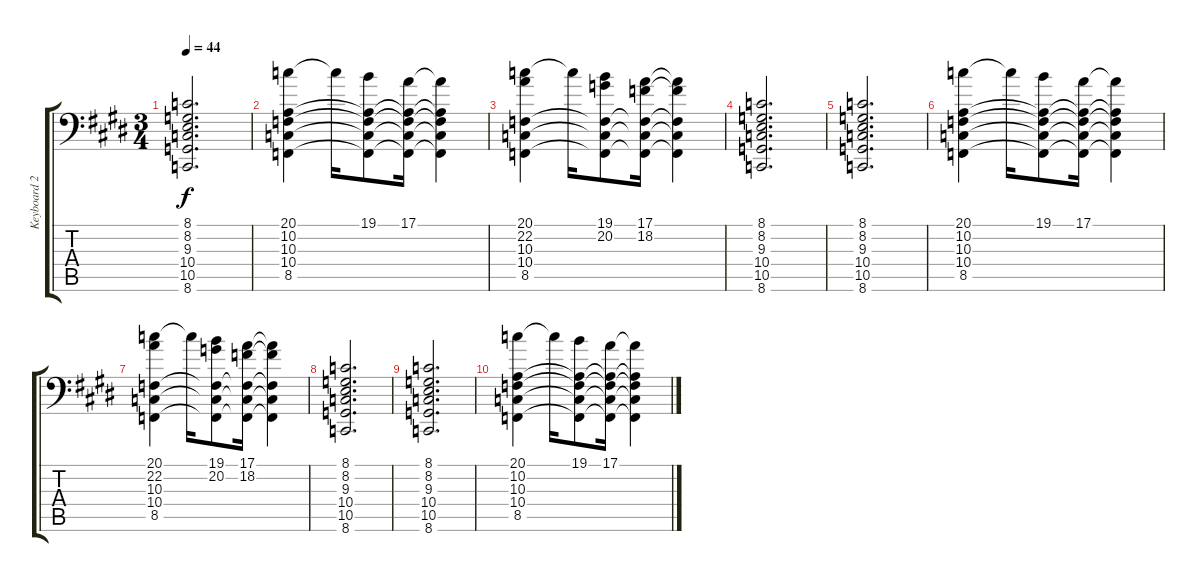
\track ("Keyboard 2" "Keyboard 2") {instrument stringensemble2}
\staff {score tabs}
\tuning (E3 B2 G2 D2 A1 E1) {hide}
\ts (3 4)
\tempo 44
\clef f4
\ks c#minor
(8.1 8.2 9.3 10.4 10.5 8.6).2{d dy f} |
(20.1 10.2 10.3 10.4 8.5).4 20.1{t}.16 (19.1 10.2{t} 10.3{t} 10.4{t} 8.5{t}).8 (17.1 10.2{t} 10.3{t} 10.4{t} 8.5{t}).16 (17.1{t} 10.2{t} 10.3{t} 10.4{t} 8.5{t}).4 |
(20.1 22.2 10.3 10.4 8.5).4 20.1{t}.16 (19.1 20.2 10.3{t} 10.4{t} 8.5{t}).8 (17.1 18.2 10.3{t} 10.4{t} 8.5{t}).16 (17.1{t} 18.2{t} 10.3{t} 10.4{t} 8.5{t}).4 |
(8.1 8.2 9.3 10.4 10.5 8.6).2{d} |
(8.1 8.2 9.3 10.4 10.5 8.6).2{d} |
(20.1 10.2 10.3 10.4 8.5).4 20.1{t}.16 (19.1 10.2{t} 10.3{t} 10.4{t} 8.5{t}).8 (17.1 10.2{t} 10.3{t} 10.4{t} 8.5{t}).16 (17.1{t} 10.2{t} 10.3{t} 10.4{t} 8.5{t}).4 |
(20.1 22.2 10.3 10.4 8.5).4 20.1{t}.16 (19.1 20.2 10.3{t} 10.4{t} 8.5{t}).8 (17.1 18.2 10.3{t} 10.4{t} 8.5{t}).16 (17.1{t} 18.2{t} 10.3{t} 10.4{t} 8.5{t}).4 |
(8.1 8.2 9.3 10.4 10.5 8.6).2{d} |
(8.1 8.2 9.3 10.4 10.5 8.6).2{d} |
(20.1 10.2 10.3 10.4 8.5).4 20.1{t}.16 (19.1 10.2{t} 10.3{t} 10.4{t} 8.5{t}).8 (17.1 10.2{t} 10.3{t} 10.4{t} 8.5{t}).16 (17.1{t} 10.2{t} 10.3{t} 10.4{t} 8.5{t}).4
